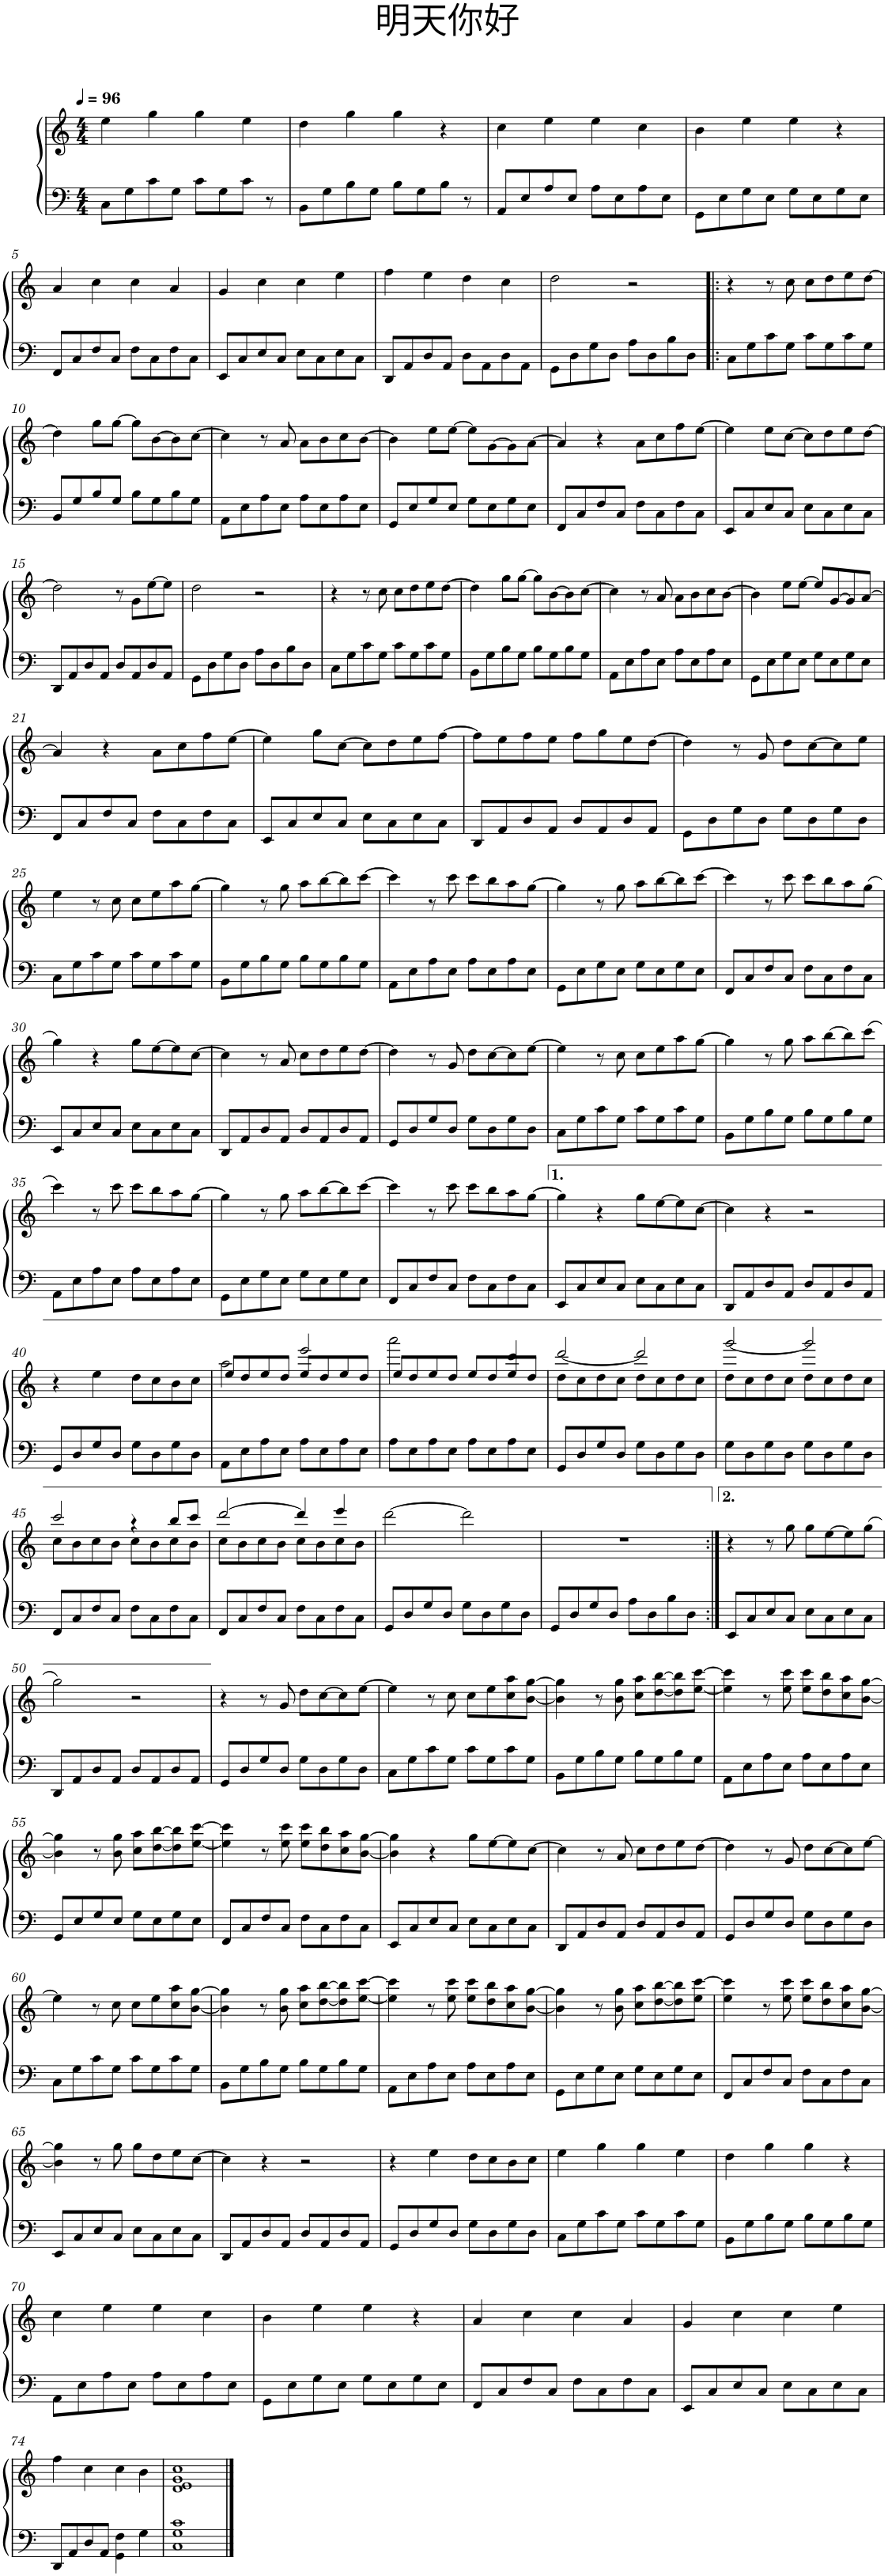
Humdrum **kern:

**kern	**kern
*part1	*part1
*staff2	*staff1
*I"Piano	*
*I'Pno	*
*clefF4	*clefG2
*k[]	*k[]
*M4/4	*M4/4
*MM96	*MM96
=1	=1
8C\L	4ee\
8G\	.
8c\	4gg\
8G\J	.
8c\L	4gg\
8G\	.
8c\J	4ee\
8r	.
=2	=2
8BB\L	4dd\
8G\	.
8B\	4gg\
8G\J	.
8B\L	4gg\
8G\	.
8B\J	4r
8r	.
=3	=3
8AA/L	4cc\
8E/	.
8A/	4ee\
8E/J	.
8A\L	4ee\
8E\	.
8A\	4cc\
8E\J	.
=4	=4
8GG\L	4b\
8E\	.
8G\	4ee\
8E\J	.
8G\L	4ee\
8E\	.
8G\	4r
8E\J	.
!!LO:LB:g=z
=5	=5
8FF/L	4a/
8C/	.
8F/	4cc\
8C/J	.
8F\L	4cc\
8C\	.
8F\	4a/
8C\J	.
=6	=6
8EE/L	4g/
8C/	.
8E/	4cc\
8C/J	.
8E\L	4cc\
8C\	.
8E\	4ee\
8C\J	.
=7	=7
8DD/L	4ff\
8AA/	.
8D/	4ee\
8AA/J	.
8D\L	4dd\
8AA\	.
8D\	4cc\
8AA\J	.
=8	=8
8GG\L	2dd\
8D\	.
8G\	.
8D\J	.
8A\L	2r
8D\	.
8B\	.
8D\J	.
=9!|:	=9!|:
8C\L	4r
8G\	.
8c\	8r
8G\J	8cc\
8c\L	8cc\L
8G\	8dd\
8c\	8ee\
8G\J	[8dd\J
!!LO:LB:g=z
=10	=10
8BB/L	4dd\]
8G/	.
8B/	8gg\L
8G/J	[>8gg\J
8B\L	8gg\L]
8G\	[>8b\
8B\	8b\]
8G\J	[8cc\J
=11	=11
8AA\L	4cc\]
8E\	.
8A\	8r
8E\J	8a/
8A\L	8a\L
8E\	8b\
8A\	8cc\
8E\J	[8b\J
=12	=12
8GG/L	4b\]
8E/	.
8G/	8ee\L
8E/J	[>8ee\J
8G\L	8ee\L]
8E\	[>8g\
8G\	8g\]
8E\J	[>8a\J
=13	=13
8FF/L	4a/]
8C/	.
8F/	4r
8C/J	.
8F\L	8a\L
8C\	8cc\
8F\	8ff\
8C\J	[>8ee\J
=14	=14
8EE/L	4ee\]
8C/	.
8E/	8ee\L
8C/J	[>8cc\J
8E\L	8cc\L]
8C\	8dd\
8E\	8ee\
8C\J	[8dd\J
!!LO:LB:g=z
=15	=15
8DD/L	2dd\]
8AA/	.
8D/	.
8AA/J	.
8D/L	8r
8AA/	8g\L
8D/	[>8ee\
8AA/J	8ee\J]
=16	=16
8GG\L	2dd\
8D\	.
8G\	.
8D\J	.
8A\L	2r
8D\	.
8B\	.
8D\J	.
=17	=17
8C\L	4r
8G\	.
8c\	8r
8G\J	8cc\
8c\L	8cc\L
8G\	8dd\
8c\	8ee\
8G\J	[>8dd\J
=18	=18
8BB\L	4dd\]
8G\	.
8B\	8gg\L
8G\J	[>8gg\J
8B\L	8gg\L]
8G\	[>8b\
8B\	8b\]
8G\J	[8cc\J
=19	=19
8AA\L	4cc\]
8E\	.
8A\	8r
8E\J	8a/
8A\L	8a\L
8E\	8b\
8A\	8cc\
8E\J	[8b\J
=20	=20
8GG\L	4b\]
8E\	.
8G\	8ee\L
8E\J	[>8ee\J
8G\L	8ee/L]
8E\	[>8g/
8G\	8g/]
8E\J	[>8a/J
!!LO:LB:g=z
=21	=21
8FF/L	4a/]
8C/	.
8F/	4r
8C/J	.
8F\L	8a\L
8C\	8cc\
8F\	8ff\
8C\J	[>8ee\J
=22	=22
8EE/L	4ee\]
8C/	.
8E/	8gg\L
8C/J	[>8cc\J
8E\L	8cc\L]
8C\	8dd\
8E\	8ee\
8C\J	[>8ff\J
=23	=23
8DD/L	8ff\L]
8AA/	8ee\
8D/	8ff\
8AA/J	8ee\J
8D/L	8ff\L
8AA/	8gg\
8D/	8ee\
8AA/J	[>8dd\J
=24	=24
8GG\L	4dd\]
8D\	.
8G\	8r
8D\J	8g/
8G\L	8dd\L
8D\	[>8cc\
8G\	8cc\]
8D\J	8ee\J
!!LO:LB:g=z
=25	=25
8C\L	4ee\
8G\	.
8c\	8r
8G\J	8cc\
8c\L	8cc\L
8G\	8ee\
8c\	8aa\
8G\J	[>8gg\J
=26	=26
8BB\L	4gg\]
8G\	.
8B\	8r
8G\J	8gg\
8B\L	8aa\L
8G\	[>8bb\
8B\	8bb\]
8G\J	[>8ccc\J
=27	=27
8AA\L	4ccc\]
8E\	.
8A\	8r
8E\J	8ccc\
8A\L	8ccc\L
8E\	8bb\
8A\	8aa\
8E\J	[>8gg\J
=28	=28
8GG\L	4gg\]
8E\	.
8G\	8r
8E\J	8gg\
8G\L	8aa\L
8E\	[>8bb\
8G\	8bb\]
8E\J	[>8ccc\J
=29	=29
8FF/L	4ccc\]
8C/	.
8F/	8r
8C/J	8ccc\
8F\L	8ccc\L
8C\	8bb\
8F\	8aa\
8C\J	(>8gg\J
!!LO:LB:g=z
=30	=30
8EE/L	4gg\)
8C/	.
8E/	4r
8C/J	.
8E\L	8gg\L
8C\	[>8ee\
8E\	8ee\]
8C\J	[8cc\J
=31	=31
8DD/L	4cc\]
8AA/	.
8D/	8r
8AA/J	8a/
8D/L	8cc\L
8AA/	8dd\
8D/	8ee\
8AA/J	[8dd\J
=32	=32
8GG/L	4dd\]
8D/	.
8G/	8r
8D/J	8g/
8G\L	8dd\L
8D\	[>8cc\
8G\	8cc\]
8D\J	[>8ee\J
=33	=33
8C\L	4ee\]
8G\	.
8c\	8r
8G\J	8cc\
8c\L	8cc\L
8G\	8ee\
8c\	8aa\
8G\J	[>8gg\J
=34	=34
8BB\L	4gg\]
8G\	.
8B\	8r
8G\J	8gg\
8B\L	8aa\L
8G\	[>8bb\
8B\	8bb\]
8G\J	(>8ccc\J
!!LO:LB:g=z
=35	=35
8AA\L	4ccc\)
8E\	.
8A\	8r
8E\J	8ccc\
8A\L	8ccc\L
8E\	8bb\
8A\	8aa\
8E\J	[>8gg\J
=36	=36
8GG\L	4gg\]
8E\	.
8G\	8r
8E\J	8gg\
8G\L	8aa\L
8E\	[>8bb\
8G\	8bb\]
8E\J	[>8ccc\J
=37	=37
8FF/L	4ccc\]
8C/	.
8F/	8r
8C/J	8ccc\
8F\L	8ccc\L
8C\	8bb\
8F\	8aa\
8C\J	[>8gg\J
=38	=38
8EE/L	4gg\]
8C/	.
8E/	4r
8C/J	.
8E\L	8gg\L
8C\	[>8ee\
8E\	8ee\]
8C\J	[>8cc\J
=39	=39
8DD/L	4cc\]
8AA/	.
8D/	4r
8AA/J	.
8D/L	2r
8AA/	.
8D/	.
8AA/J	.
!!LO:LB:g=z
=40	=40
8GG/L	4r
8D/	.
8G/	4ee\
8D/J	.
8G\L	8dd\L
8D\	8cc\
8G\	8b\
8D\J	8cc\J
=41	=41
*	*^
8AA\L	8ee/L	2aa\
8E\	8dd/	.
8A\	8ee/	.
8E\J	8dd/J	.
8A\L	8ee/L	2eee/
8E\	8dd/	.
8A\	8ee/	.
8E\J	8dd/J	.
=42	=42	=42
8A\L	8ee/L	2aaa\
8E\	8dd/	.
8A\	8ee/	.
8E\J	8dd/J	.
8A\L	8ee/L	4ryy
8E\	8dd/	.
8A\	8ee/	4ccc/
8E\J	8dd/J	.
=43	=43	=43
8GG/L	[<2ddd/	8dd\L
8D/	.	8cc\
8G/	.	8dd\
8D/J	.	8cc\J
8G\L	2ddd/]	8dd\L
8D\	.	8cc\
8G\	.	8dd\
8D\J	.	8cc\J
=44	=44	=44
8G\L	[<2ggg/	8dd\L
8D\	.	8cc\
8G\	.	8dd\
8D\J	.	8cc\J
8G\L	2ggg/]	8dd\L
8D\	.	8cc\
8G\	.	8dd\
8D\J	.	8cc\J
!!LO:LB:g=z	!!
=45	=45	=45
8FF/L	2ccc/	8cc\L
8C/	.	8b\
8F/	.	8cc\
8C/J	.	8b\J
8F\L	4r	8cc\L
8C\	.	8b\
8F\	8bb/L	8cc\
8C\J	8ccc/J	8b\J
=46	=46	=46
8FF/L	[>2ddd/	8cc\L
8C/	.	8b\
8F/	.	8cc\
8C/J	.	8b\J
8F\L	4ddd/]	8cc\L
8C\	.	8b\
8F\	4eee/	8cc\
8C\J	.	8b\J
*	*v	*v
=47	=47
8GG/L	[>2ddd\
8D/	.
8G/	.
8D/J	.
8G\L	2ddd\]
8D\	.
8G\	.
8D\J	.
=48	=48
8GG/L	1r
8D/	.
8G/	.
8D/J	.
8A\L	.
8D\	.
8B\	.
8D\J	.
=49:|!	=49:|!
8EE/L	4r
8C/	.
8E/	8r
8C/J	8gg\
8E\L	8gg\L
8C\	[>8ee\
8E\	8ee\]
8C\J	(>8gg\J
!!LO:LB:g=z
=50	=50
8DD/L	2gg\)
8AA/	.
8D/	.
8AA/J	.
8D/L	2r
8AA/	.
8D/	.
8AA/J	.
=51	=51
8GG/L	4r
8D/	.
8G/	8r
8D/J	8g/
8G\L	8dd\L
8D\	[>8cc\
8G\	8cc\]
8D\J	[>8ee\J
=52	=52
8C\L	4ee\]
8G\	.
8c\	8r
8G\J	8cc\
8c\L	8cc\L
8G\	8ee\
8c\	8cc\ 8aa\
8G\J	[8b\ [8gg\J
=53	=53
8BB\L	4b\] 4gg\]
8G\	.
8B\	8r
8G\J	8b\ 8gg\
8B\L	8cc\ 8aa\L
8G\	[<8dd\ [>8bb\
8B\	8dd\] 8bb\]
8G\J	[8ee\ [8ccc\J
=54	=54
8AA\L	4ee\] 4ccc\]
8E\	.
8A\	8r
8E\J	8ee\ 8ccc\
8A\L	8ee\ 8ccc\L
8E\	8dd\ 8bb\
8A\	8cc\ 8aa\
8E\J	[8b\ [8gg\J
!!LO:LB:g=z
=55	=55
8GG/L	4b\] 4gg\]
8E/	.
8G/	8r
8E/J	8b\ 8gg\
8G\L	8cc\ 8aa\L
8E\	[<8dd\ [>8bb\
8G\	8dd\] 8bb\]
8E\J	[8ee\ [8ccc\J
=56	=56
8FF/L	4ee\] 4ccc\]
8C/	.
8F/	8r
8C/J	8ee\ 8ccc\
8F\L	8ee\ 8ccc\L
8C\	8dd\ 8bb\
8F\	8cc\ 8aa\
8C\J	[<8b\ [>8gg\J
=57	=57
8EE/L	4b\] 4gg\]
8C/	.
8E/	4r
8C/J	.
8E\L	8gg\L
8C\	[>8ee\
8E\	8ee\]
8C\J	[8cc\J
=58	=58
8DD/L	4cc\]
8AA/	.
8D/	8r
8AA/J	8a/
8D/L	8cc\L
8AA/	8dd\
8D/	8ee\
8AA/J	[8dd\J
=59	=59
8GG/L	4dd\]
8D/	.
8G/	8r
8D/J	8g/
8G\L	8dd\L
8D\	[>8cc\
8G\	8cc\]
8D\J	[8ee\J
!!LO:LB:g=z
=60	=60
8C\L	4ee\]
8G\	.
8c\	8r
8G\J	8cc\
8c\L	8cc\L
8G\	8ee\
8c\	8cc\ 8aa\
8G\J	[8b\ [8gg\J
=61	=61
8BB\L	4b\] 4gg\]
8G\	.
8B\	8r
8G\J	8b\ 8gg\
8B\L	8cc\ 8aa\L
8G\	[<8dd\ [>8bb\
8B\	8dd\] 8bb\]
8G\J	[8ee\ [8ccc\J
=62	=62
8AA\L	4ee\] 4ccc\]
8E\	.
8A\	8r
8E\J	8ee\ 8ccc\
8A\L	8ee\ 8ccc\L
8E\	8dd\ 8bb\
8A\	8cc\ 8aa\
8E\J	[<8b\ [>8gg\J
=63	=63
8GG\L	4b\] 4gg\]
8E\	.
8G\	8r
8E\J	8b\ 8gg\
8G\L	8cc\ 8aa\L
8E\	[<8dd\ [>8bb\
8G\	8dd\] 8bb\]
8E\J	8ee\ [>8ccc\J
=64	=64
8FF/L	4ee\ 4ccc\]
8C/	.
8F/	8r
8C/J	8ee\ 8ccc\
8F\L	8ee\ 8ccc\L
8C\	8dd\ 8bb\
8F\	8cc\ 8aa\
8C\J	[8b\ [8gg\J
!!LO:LB:g=z
=65	=65
8EE/L	4b\] 4gg\]
8C/	.
8E/	8r
8C/J	8gg\
8E\L	8gg\L
8C\	8dd\
8E\	8ee\
8C\J	[>8cc\J
=66	=66
8DD/L	4cc\]
8AA/	.
8D/	4r
8AA/J	.
8D/L	2r
8AA/	.
8D/	.
8AA/J	.
=67	=67
8GG/L	4r
8D/	.
8G/	4ee\
8D/J	.
8G\L	8dd\L
8D\	8cc\
8G\	8b\
8D\J	8cc\J
=68	=68
8C\L	4ee\
8G\	.
8c\	4gg\
8G\J	.
8c\L	4gg\
8G\	.
8c\	4ee\
8G\J	.
=69	=69
8BB\L	4dd\
8G\	.
8B\	4gg\
8G\J	.
8B\L	4gg\
8G\	.
8B\	4r
8G\J	.
!!LO:LB:g=z
=70	=70
8AA\L	4cc\
8E\	.
8A\	4ee\
8E\J	.
8A\L	4ee\
8E\	.
8A\	4cc\
8E\J	.
=71	=71
8GG\L	4b\
8E\	.
8G\	4ee\
8E\J	.
8G\L	4ee\
8E\	.
8G\	4r
8E\J	.
=72	=72
8FF/L	4a/
8C/	.
8F/	4cc\
8C/J	.
8F\L	4cc\
8C\	.
8F\	4a/
8C\J	.
=73	=73
8EE/L	4g/
8C/	.
8E/	4cc\
8C/J	.
8E\L	4cc\
8C\	.
8E\	4ee\
8C\J	.
!!LO:LB:g=z
=74	=74
8DD/L	4ff\
8AA/	.
8D/	4cc\
8AA/J	.
4GG\ 4F\	4cc\
4G\	4b\
=75	=75
1C 1G 1c	1d 1e 1g 1cc
==	==
*-	*-
